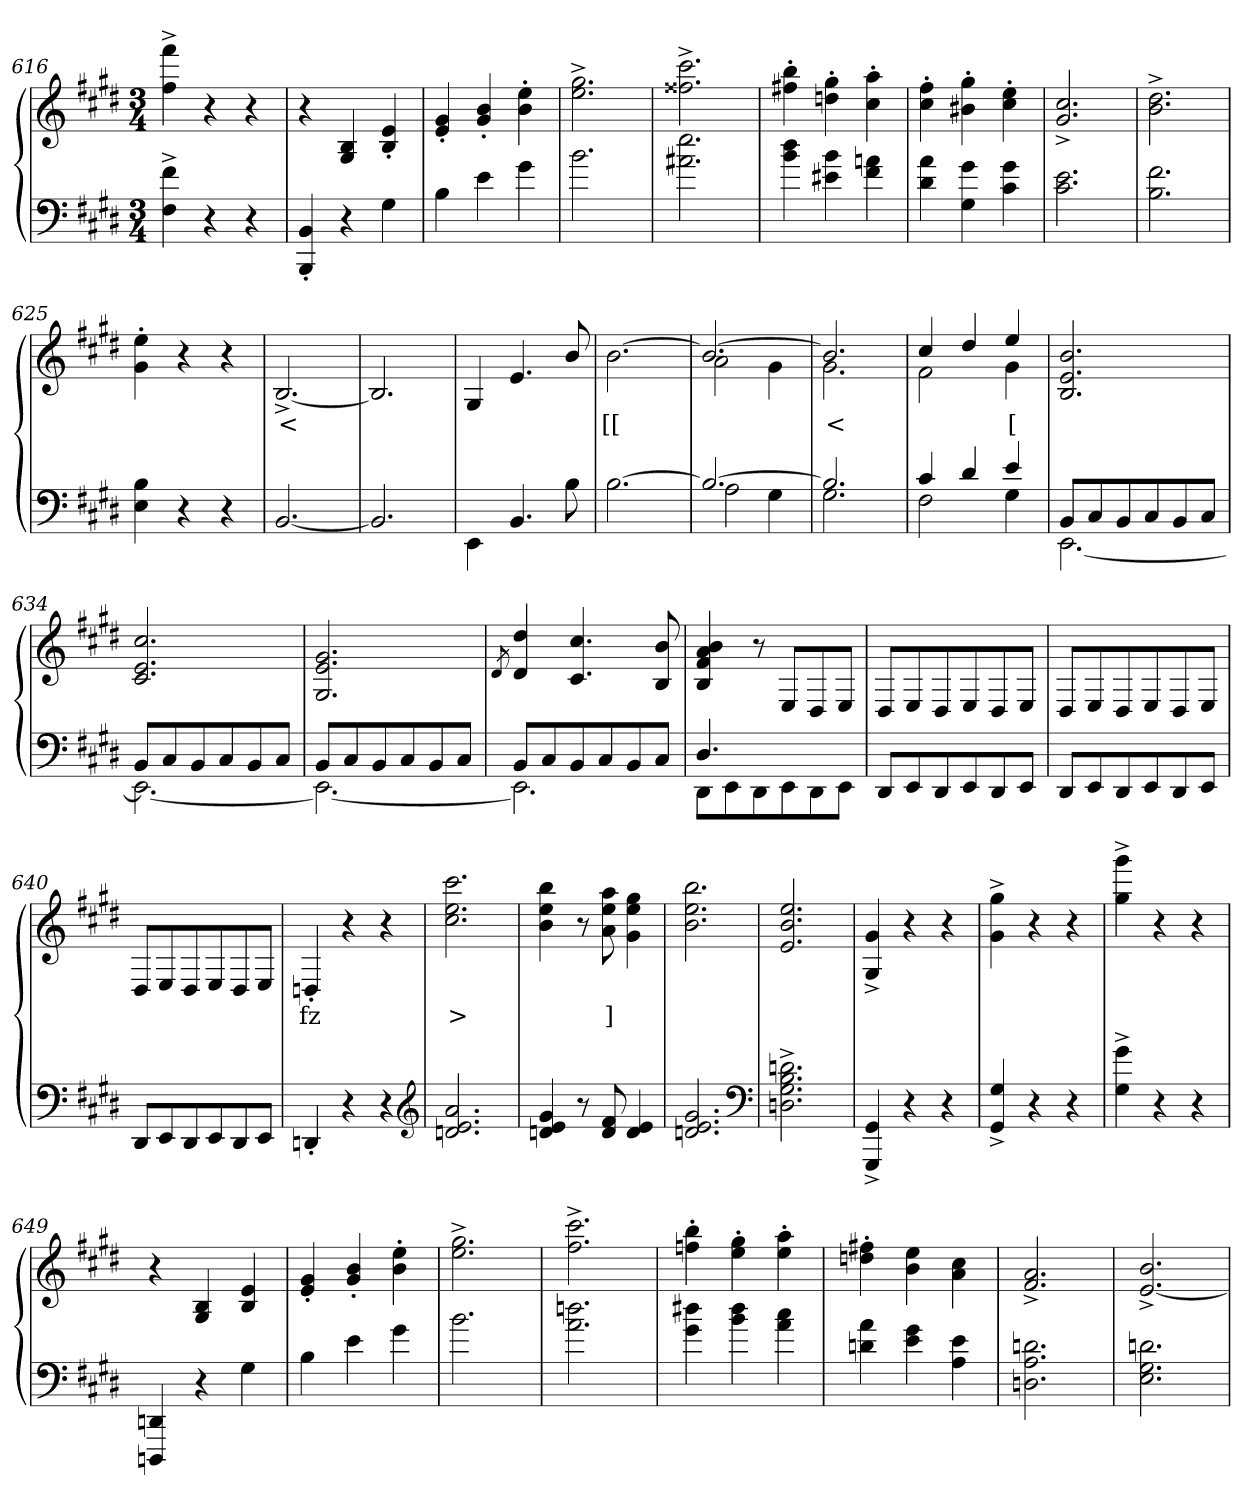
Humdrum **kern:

**kern	**kern	**text
*part2	*part1	*part1
*staff2	*staff1	*staff1
*clefF4	*clefG2	*
*k[f#c#g#d#]	*k[f#c#g#d#]	*
*M3/4	*M3/4	*
=616	=616	=616
4f#^> 4F#^>	4fff#^> 4ff#^>	.
4r	4r	.
4r	4r	.
=617	=617	=617
4BB/'> 4BBB/'>	4r	.
4r	4B 4G#	.
4G#	4e'> 4B'>	.
=618	=618	=618
4B	4g#'> 4e'>	.
4e	4b'> 4g#'>	.
4g#	4ee'> 4b'>	.
=619	=619	=619
2.b	2.gg#^> 2.ee^>	.
=620	=620	=620
2.ee 2.a#X	2.ccc#^> 2.ff##X^>	.
=621	=621	=621
4dd# 4b	4bb'> 4ff#X'>	.
4b 4e#X	4gg#'> 4ddn'>	.
4an 4f#	4aa'> 4cc#'>	.
=622	=622	=622
4a 4d#	4ff#'> 4cc#'>	.
4g# 4G#	4gg#'> 4b#X'>	.
4g# 4c#	4ee'> 4cc#'>	.
=623	=623	=623
2.e 2.c#	2.cc#^> 2.g#^>	.
=624	=624	=624
2.f# 2.B	2.dd#^> 2.b^>	.
=625	=625	=625
4B 4E	4ee'> 4g#'>	.
4r	4r	.
4r	4r	.
=626	=626	=626
[2.BB	[2.B^>	<
=627	=627	=627
2.BB]	2.B]	.
=628	=628	=628
4EE\	4G#	.
4.BB/	4.e	.
8B\	8b/	.
=629	=629	=629
[2.B	[2.b	[[
=630	=630	=630
*^	*^	*
2.B_	2A	2.b_	2a	.
.	4G#	.	4g#	.
=631	=631	=631	=631	=631
2.B]	2.G#	2.b]	2.g#	<
=632	=632	=632	=632	=632
4c#	2F#	4cc#	2f#	.
4d#	.	4dd#	.	.
4e	4G#	4ee	4g#	[
*	*	*v	*v	*
=633	=633	=633	=633
8BBL	[2.EE	2.b 2.e 2.B	.
8C#	.	.	.
8BB	.	.	.
8C#	.	.	.
8BB	.	.	.
8C#J	.	.	.
=634	=634	=634	=634
8BBL	2.EE_	2.cc# 2.e 2.c#	.
8C#	.	.	.
8BB	.	.	.
8C#	.	.	.
8BB	.	.	.
8C#J	.	.	.
=635	=635	=635	=635
8BBL	2.EE_	2.g# 2.e 2.G#	.
8C#	.	.	.
8BB	.	.	.
8C#	.	.	.
8BB	.	.	.
8C#J	.	.	.
=636	=636	=636	=636
.	.	8qd#/	.
8BBL	2.EE]	4dd# 4d#	.
8C#	.	.	.
8BB	.	4.cc# 4.c#	.
8C#	.	.	.
8BB	.	.	.
8C#J	.	8b 8B	.
=637	=637	=637	=637
4.D#	8DD#L	4b 4a 4f# 4B	.
.	8EE	.	.
.	8DD#	8r	.
4.ryy	8EE	8EL	.
.	8DD#	8D#	.
.	8EEJ	8EJ	.
*v	*v	*	*
=638	=638	=638
8DD#L	8D#L	.
8EE	8E	.
8DD#	8D#	.
8EE	8E	.
8DD#	8D#	.
8EEJ	8EJ	.
=639	=639	=639
8DD#L	8D#L	.
8EE	8E	.
8DD#	8D#	.
8EE	8E	.
8DD#	8D#	.
8EEJ	8EJ	.
=640	=640	=640
8DD#L	8D#L	.
8EE	8E	.
8DD#	8D#	.
8EE	8E	.
8DD#	8D#	.
8EEJ	8EJ	.
=641	=641	=641
4DDn'>	4Dn'>	fz
4r	4r	.
4r	4r	.
*clefG2	*	*
=642	=642	=642
2.a 2.e 2.dn	2.ccc# 2.ee 2.cc#	>
=643	=643	=643
4g# 4e 4dn	4bb 4ee 4b	.
8r	8r	.
8f# 8d	8aa 8ee 8a	]
4e 4d	4gg# 4ee 4g#	.
=644	=644	=644
2.g# 2.e 2.dn	2.bb 2.ee 2.b	.
*clefF4	*	*
=645	=645	=645
2.dn^> 2.B^> 2.G#^> 2.Dn^>	2.ee 2.b 2.e	.
=646	=646	=646
4GG#^> 4GGG#^>	4g#^> 4G#^>	.
4r	4r	.
4r	4r	.
=647	=647	=647
4G#^> 4GG#^>	4gg#^> 4g#^>	.
4r	4r	.
4r	4r	.
=648	=648	=648
4g#^> 4G#^>	4ggg#^> 4gg#^>	.
4r	4r	.
4r	4r	.
=649	=649	=649
4DDn 4DDDn	4r	.
4r	4B 4G#	.
4G#	4e 4B	.
=650	=650	=650
4B	4g#'> 4e'>	.
4e	4b'> 4g#'>	.
4g#	4ee'> 4b'>	.
=651	=651	=651
2.b	2.gg#^> 2.ee^>	.
=652	=652	=652
2.ddn 2.a	2.ccc#^> 2.ff#^>	.
=653	=653	=653
4dd#X 4g#	4bb'> 4ffn'>	.
4dd# 4b	4gg#'> 4ee'>	.
4cc# 4a	4aa'> 4ee'>	.
=654	=654	=654
4a 4dn	4ff#X'> 4ddn'>	.
4g# 4e	4ee 4b	.
4e 4A	4cc# 4a	.
=655	=655	=655
2.dn 2.A 2.Dn	2.a^> 2.f#^>	.
=656	=656	=656
2.dn 2.G# 2.E	2.b^> [2.e^>	.
=	=	=
*-	*-	*-
